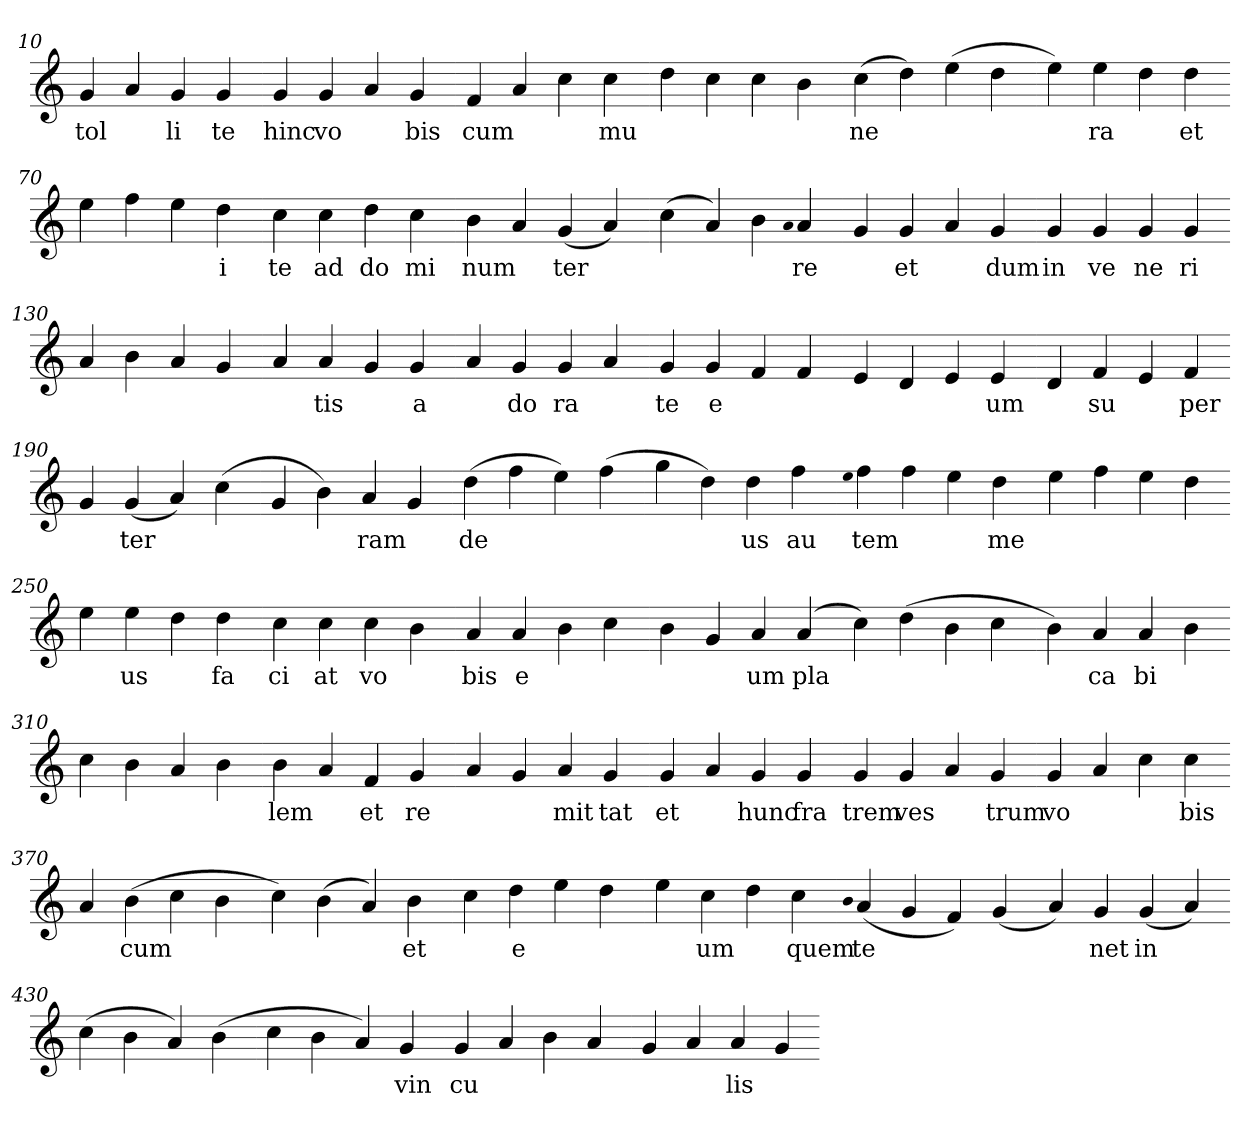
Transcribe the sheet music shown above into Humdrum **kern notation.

**kern	**text
*part1	*part1
*staff1	*staff1
*clefG2	*
=10.	=10.
4g	tol
4a	.
4g	li
4g	te
=20.-	=20.-
4g	hinc
4g	vo
4a	.
4g	bis
=30.-	=30.-
4f	cum
4a	.
4cc	.
4cc	mu
=40.-	=40.-
4dd	.
4cc	.
4cc	.
4b	.
=50.-	=50.-
(>4cc	ne
4dd)	.
(>4ee	.
4dd	.
=60.-	=60.-
4ee)	.
4ee	ra
4dd	.
4dd	et
=70.-	=70.-
4ee	.
4ff	.
4ee	.
4dd	i
=80.-	=80.-
4cc	te
4cc	ad
4dd	do
4cc	mi
=90.-	=90.-
4b	num
4a	.
(>4g	ter
4a)	.
=100.-	=100.-
(>4cc	.
4a)	.
(>4b	.
qqa	.
4a	re
=110.-	=110.-
4g	.
4g	et
4a	.
4g	dum
=120.-	=120.-
4g	in
4g	ve
4g	ne
4g	ri
=130.-	=130.-
4a	.
4b	.
4a	.
4g	.
=140.-	=140.-
4a	.
4a	tis
4g	.
4g	a
=150.-	=150.-
4a	.
4g	do
4g	ra
4a	.
=160.-	=160.-
4g	te
4g	e
4f	.
4f	.
=170.-	=170.-
4e	.
4d	.
4e	.
4e	um
=180.-	=180.-
4d	.
4f	su
4e	.
4f	per
=190.-	=190.-
4g	.
(>4g	ter
4a)	.
(>4cc	.
=200.-	=200.-
4g	.
4b)	.
4a	ram
4g	.
=210.-	=210.-
(>4dd	de
4ff	.
4ee)	.
(>4ff	.
=220.-	=220.-
4gg	.
4dd)	.
4dd	us
4ff	au
=230.-	=230.-
qqee	.
4ff	tem
4ff	.
4ee	.
4dd	me
=240.-	=240.-
4ee	.
4ff	.
4ee	.
4dd	.
=250.-	=250.-
4ee	.
4ee	us
4dd	.
4dd	fa
=260.-	=260.-
4cc	ci
4cc	at
4cc	vo
4b	.
=270.-	=270.-
4a	bis
4a	e
4b	.
4cc	.
=280.-	=280.-
4b	.
4g	.
4a	um
(>4a	pla
=290.-	=290.-
4cc)	.
(>4dd	.
4b	.
4cc	.
=300.-	=300.-
4b)	.
4a	ca
4a	bi
4b	.
=310.-	=310.-
4cc	.
4b	.
4a	.
4b	.
=320.-	=320.-
4b	lem
4a	.
4f	et
4g	re
=330.-	=330.-
4a	.
4g	.
4a	mit
4g	tat
=340.-	=340.-
4g	et
4a	.
4g	hunc
4g	fra
=350.-	=350.-
4g	trem
4g	ves
4a	.
4g	trum
=360.-	=360.-
4g	vo
4a	.
4cc	.
4cc	bis
=370.-	=370.-
4a	.
(>4b	cum
4cc	.
4b	.
=380.-	=380.-
4cc)	.
(>4b	.
4a)	.
4b	et
=390.-	=390.-
4cc	.
4dd	e
4ee	.
4dd	.
=400.-	=400.-
4ee	.
4cc	um
4dd	.
4cc	quem
=410.-	=410.-
qqb	.
(>4a	te
4g	.
4f)	.
(>4g	.
=420.-	=420.-
4a)	.
4g	net
(>4g	in
4a)	.
=430.-	=430.-
(>4cc	.
4b	.
4a)	.
(>4b	.
=440.-	=440.-
4cc	.
4b	.
4a)	.
4g	vin
=450.-	=450.-
4g	cu
4a	.
4b	.
4a	.
=460.-	=460.-
4g	.
4a	.
4a	lis
4g	.
=-	=-
*-	*-
